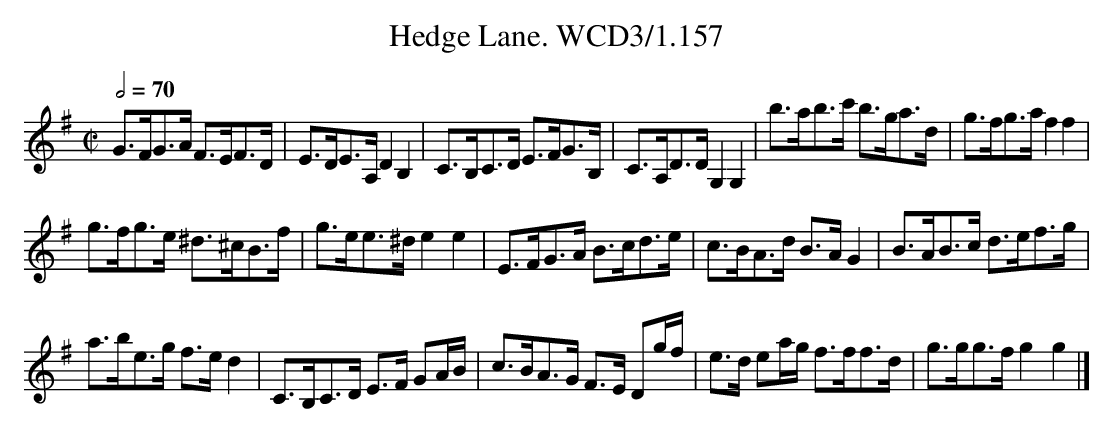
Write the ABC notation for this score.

X:1
T:Hedge Lane. WCD3/1.157
M:C|
L:1/8
Q:1/2=70
K:G
G>FG>A F>EF>D|E>DE>A, D2B,2|C>B,C>D E>FG>B,|\
C>A,D>D G,2G,2|b>ab>c' b>ga>d|g>fg>a f2f2|
g>fg>e ^d>^cB>f|g>ee>^d  e2e2|E>FG>A B>cd>e|\
c>BA>d B>AG2|B>AB>c d>ef>g|
a>be>g f>e d2|C>B,C>D E>F GA/B/|c>BA>G F>E Dg/f/|\
e>d ea/g/ f>ff>d|g>gg>f g2g2|]
